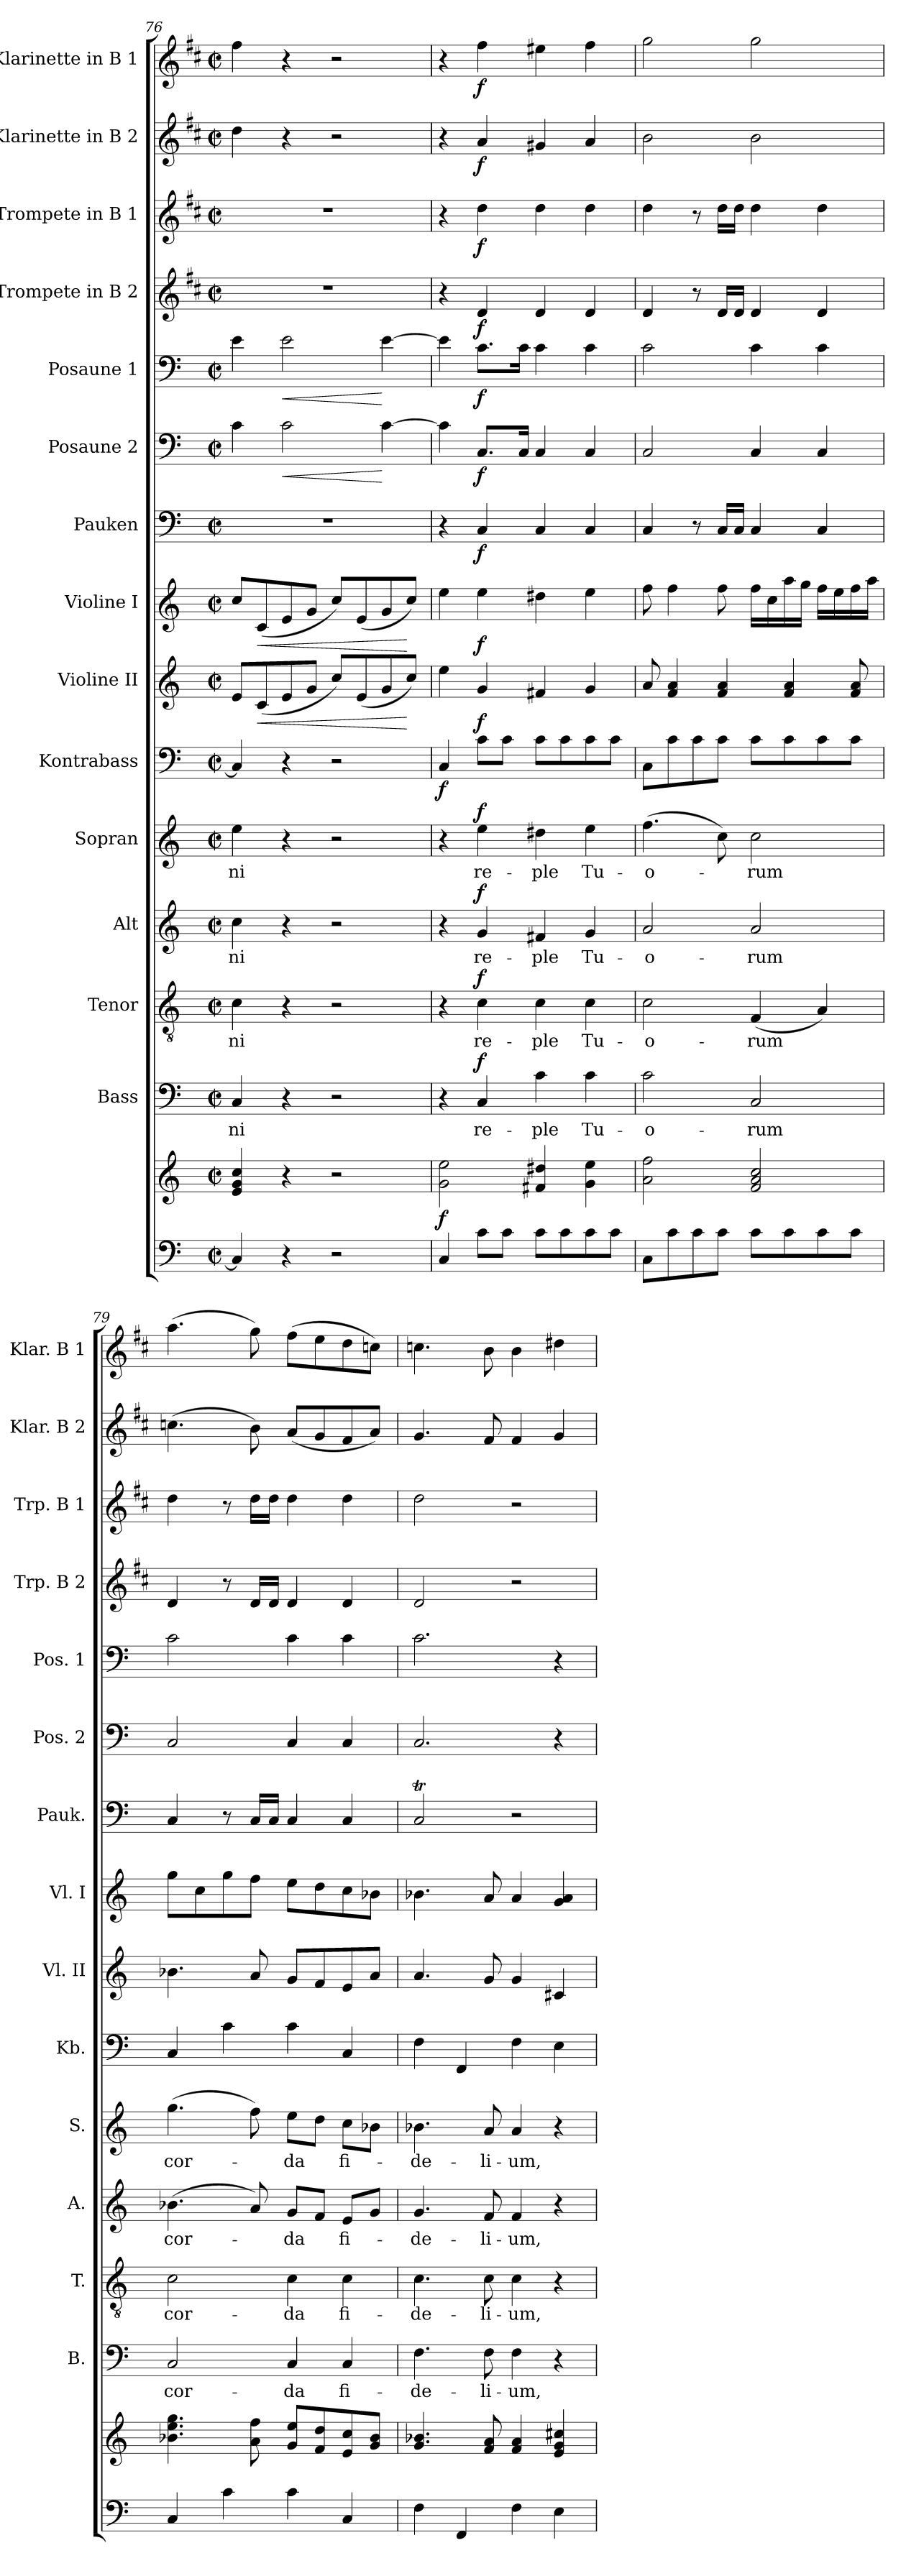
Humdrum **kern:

**kern	**kern	**dynam	**kern	**text	**dynam	**kern	**text	**dynam	**kern	**text	**dynam	**kern	**text	**dynam	**kern	**dynam	**kern	**dynam	**kern	**dynam	**kern	**dynam	**kern	**dynam	**kern	**dynam	**kern	**dynam	**kern	**dynam	**kern	**dynam	**kern	**dynam
*part15	*part15	*part15	*part14	*part14	*part14	*part13	*part13	*part13	*part12	*part12	*part12	*part11	*part11	*part11	*part10	*part10	*part9	*part9	*part8	*part8	*part7	*part7	*part6	*part6	*part5	*part5	*part4	*part4	*part3	*part3	*part2	*part2	*part1	*part1
*staff16	*staff15	*staff15/16	*staff14	*staff14	*staff14	*staff13	*staff13	*staff13	*staff12	*staff12	*staff12	*staff11	*staff11	*staff11	*staff10	*staff10	*staff9	*staff9	*staff8	*staff8	*staff7	*staff7	*staff6	*staff6	*staff5	*staff5	*staff4	*staff4	*staff3	*staff3	*staff2	*staff2	*staff1	*staff1
*	*	*	*I"Bass	*	*	*I"Tenor	*	*	*I"Alt	*	*	*I"Sopran	*	*	*I"Kontrabass	*	*I"Violine II	*	*I"Violine I	*	*I"Pauken	*	*I"Posaune 2	*	*I"Posaune 1	*	*I"Trompete in B 2	*	*I"Trompete in B 1	*	*I"Klarinette in B 2	*	*I"Klarinette in B 1	*
*	*	*	*I'B.	*	*	*I'T.	*	*	*I'A.	*	*	*I'S.	*	*	*I'Kb.	*	*I'Vl. II	*	*I'Vl. I	*	*I'Pauk.	*	*I'Pos. 2	*	*I'Pos. 1	*	*I'Trp. B 2	*	*I'Trp. B 1	*	*I'Klar. B 2	*	*I'Klar. B 1	*
*clefF4	*clefG2	*	*clefF4	*	*	*clefGv2	*	*	*clefG2	*	*	*clefG2	*	*	*clefF4	*	*clefG2	*	*clefG2	*	*clefF4	*	*clefF4	*	*clefF4	*	*clefG2	*	*clefG2	*	*clefG2	*	*clefG2	*
*	*	*	*	*	*	*	*	*	*	*	*	*	*	*	*ITrd7c12	*	*	*	*	*	*	*	*	*	*	*	*ITrd1c2	*	*ITrd1c2	*	*ITrd1c2	*	*ITrd1c2	*
*k[]	*k[]	*	*k[]	*	*	*k[]	*	*	*k[]	*	*	*k[]	*	*	*k[]	*	*k[]	*	*k[]	*	*k[]	*	*k[]	*	*k[]	*	*k[]	*	*k[]	*	*k[]	*	*k[]	*
*C:	*C:	*	*C:	*	*	*C:	*	*	*C:	*	*	*C:	*	*	*C:	*	*C:	*	*C:	*	*C:	*	*C:	*	*C:	*	*C:	*	*C:	*	*C:	*	*C:	*
*M2/2	*M2/2	*	*M2/2	*	*	*M2/2	*	*	*M2/2	*	*	*M2/2	*	*	*M2/2	*	*M2/2	*	*M2/2	*	*M2/2	*	*M2/2	*	*M2/2	*	*M2/2	*	*M2/2	*	*M2/2	*	*M2/2	*
*met(c|)	*met(c|)	*	*met(c|)	*	*	*met(c|)	*	*	*met(c|)	*	*	*met(c|)	*	*	*met(c|)	*	*met(c|)	*	*met(c|)	*	*met(c|)	*	*met(c|)	*	*met(c|)	*	*met(c|)	*	*met(c|)	*	*met(c|)	*	*met(c|)	*
=76	=76	=76	=76	=76	=76	=76	=76	=76	=76	=76	=76	=76	=76	=76	=76	=76	=76	=76	=76	=76	=76	=76	=76	=76	=76	=76	=76	=76	=76	=76	=76	=76	=76	=76
!	!	!	!	!LO:LY:b	!	!	!LO:LY:b	!	!	!LO:LY:b	!	!	!LO:LY:b	!	!	!	!	!	!	!	!	!	!	!	!	!	!	!	!	!	!	!	!	!
4C/]	4e/ 4g/ 4cc/	.	4C/	-ni	.	4c\	-ni	.	4cc\	-ni	.	4ee\	-ni	.	4CC/]	.	8e/L	.	8cc/L	.	1r	.	4c\	.	4e\	.	1r	.	1r	.	4cc\	.	4ee\	.
!	!	!	!	!	!	!	!	!	!	!	!	!	!	!	!	!	!	!LO:HP:b	!	!LO:HP:b	!	!	!	!	!	!	!	!	!	!	!	!	!	!
.	.	.	.	.	.	.	.	.	.	.	.	.	.	.	.	.	(<8c/	<	(<8c/	<	.	.	.	.	.	.	.	.	.	.	.	.	.	.
!	!	!	!	!	!	!	!	!	!	!	!	!	!	!	!	!	!	!	!	!	!	!	!	!LO:HP:b	!	!LO:HP:b	!	!	!	!	!	!	!	!
4r	4r	.	4r	.	.	4r	.	.	4r	.	.	4r	.	.	4r	.	8e/	.	8e/	.	.	.	2c\	<	2e\	<	.	.	.	.	4r	.	4r	.
.	.	.	.	.	.	.	.	.	.	.	.	.	.	.	.	.	8g/J	.	8g/J	.	.	.	.	.	.	.	.	.	.	.	.	.	.	.
2r	2r	.	2r	.	.	2r	.	.	2r	.	.	2r	.	.	2r	.	8cc/L)	.	8cc/L)	.	.	.	.	.	.	.	.	.	.	.	2r	.	2r	.
.	.	.	.	.	.	.	.	.	.	.	.	.	.	.	.	.	(<8e/	.	(<8e/	.	.	.	.	.	.	.	.	.	.	.	.	.	.	.
.	.	.	.	.	.	.	.	.	.	.	.	.	.	.	.	.	8g/	.	8g/	.	.	.	[4c\	[	[4e\	[	.	.	.	.	.	.	.	.
.	.	.	.	.	.	.	.	.	.	.	.	.	.	.	.	.	8cc/J)	[	8cc/J)	[	.	.	.	.	.	.	.	.	.	.	.	.	.	.
=77	=77	=77	=77	=77	=77	=77	=77	=77	=77	=77	=77	=77	=77	=77	=77	=77	=77	=77	=77	=77	=77	=77	=77	=77	=77	=77	=77	=77	=77	=77	=77	=77	=77	=77
!	!	!LO:DY:a=2	!	!	!	!	!	!	!	!	!	!	!	!	!	!LO:DY:b	!	!	!	!	!	!	!	!	!	!	!	!	!	!	!	!	!	!
4C/	2g\ 2ee\	f	4r	.	.	4r	.	.	4r	.	.	4r	.	.	4CC/	f	4ee\	.	4ee\	.	4r	.	4c\]	.	4e\]	.	4r	.	4r	.	4r	.	4r	.
!	!	!	!	!LO:LY:b	!LO:DY:a	!	!LO:LY:b	!LO:DY:a	!	!LO:LY:b	!LO:DY:a	!	!LO:LY:b	!LO:DY:a	!	!	!	!LO:DY:b	!	!LO:DY:b	!	!LO:DY:b	!	!LO:DY:b	!	!LO:DY:b	!	!LO:DY:b	!	!LO:DY:b	!	!LO:DY:b	!	!LO:DY:b
8c\L	.	.	4C/	re-	f	4c\	re-	f	4g/	re-	f	4ee\	re-	f	8C\L	.	4g/	f	4ee\	f	4C/	f	8.C/L	f	8.c\L	f	4c/	f	4cc\	f	4g/	f	4ee\	f
8c\J	.	.	.	.	.	.	.	.	.	.	.	.	.	.	8C\J	.	.	.	.	.	.	.	.	.	.	.	.	.	.	.	.	.	.	.
.	.	.	.	.	.	.	.	.	.	.	.	.	.	.	.	.	.	.	.	.	.	.	16C/Jk	.	16c\Jk	.	.	.	.	.	.	.	.	.
!	!	!	!	!LO:LY:b	!	!	!LO:LY:b	!	!	!LO:LY:b	!	!	!LO:LY:b	!	!	!	!	!	!	!	!	!	!	!	!	!	!	!	!	!	!	!	!	!
8c\L	4f#X/ 4dd#X/	.	4c\	-ple	.	4c\	-ple	.	4f#X/	-ple	.	4dd#X\	-ple	.	8C\L	.	4f#X/	.	4dd#X\	.	4C/	.	4C/	.	4c\	.	4c/	.	4cc\	.	4f#X/	.	4dd#X\	.
8c\	.	.	.	.	.	.	.	.	.	.	.	.	.	.	8C\	.	.	.	.	.	.	.	.	.	.	.	.	.	.	.	.	.	.	.
!	!	!	!	!LO:LY:b	!	!	!LO:LY:b	!	!	!LO:LY:b	!	!	!LO:LY:b	!	!	!	!	!	!	!	!	!	!	!	!	!	!	!	!	!	!	!	!	!
8c\	4g\ 4ee\	.	4c\	Tu-	.	4c\	Tu-	.	4g/	Tu-	.	4ee\	Tu-	.	8C\	.	4g/	.	4ee\	.	4C/	.	4C/	.	4c\	.	4c/	.	4cc\	.	4g/	.	4ee\	.
8c\J	.	.	.	.	.	.	.	.	.	.	.	.	.	.	8C\J	.	.	.	.	.	.	.	.	.	.	.	.	.	.	.	.	.	.	.
!!LO:PB:g=z
=78	=78	=78	=78	=78	=78	=78	=78	=78	=78	=78	=78	=78	=78	=78	=78	=78	=78	=78	=78	=78	=78	=78	=78	=78	=78	=78	=78	=78	=78	=78	=78	=78	=78	=78
!	!	!	!	!LO:LY:b	!	!	!LO:LY:b	!	!	!LO:LY:b	!	!	!LO:LY:b	!	!	!	!	!	!	!	!	!	!	!	!	!	!	!	!	!	!	!	!	!
8C\L	2a\ 2ff\	.	2c\	-o-	.	2c\	-o-	.	2a/	-o-	.	(>4.ff\	-o-	.	8CC\L	.	8a/	.	8ff\	.	4C/	.	2C/	.	2c\	.	4c/	.	4cc\	.	2a\	.	2ff\	.
8c\	.	.	.	.	.	.	.	.	.	.	.	.	.	.	8C\	.	4f/ 4a/	.	4ff\	.	.	.	.	.	.	.	.	.	.	.	.	.	.	.
8c\	.	.	.	.	.	.	.	.	.	.	.	.	.	.	8C\	.	.	.	.	.	8r	.	.	.	.	.	8r	.	8r	.	.	.	.	.
8c\J	.	.	.	.	.	.	.	.	.	.	.	8cc\)	.	.	8C\J	.	4f/ 4a/	.	8ff\	.	16C/LL	.	.	.	.	.	16c/LL	.	16cc\LL	.	.	.	.	.
.	.	.	.	.	.	.	.	.	.	.	.	.	.	.	.	.	.	.	.	.	16C/JJ	.	.	.	.	.	16c/JJ	.	16cc\JJ	.	.	.	.	.
!	!	!	!	!LO:LY:b	!	!	!LO:LY:b	!	!	!LO:LY:b	!	!	!LO:LY:b	!	!	!	!	!	!	!	!	!	!	!	!	!	!	!	!	!	!	!	!	!
8c\L	2f/ 2a/ 2cc/	.	2C/	-rum	.	(<4F/	-rum	.	2a/	-rum	.	2cc\	-rum	.	8C\L	.	.	.	16ff\LL	.	4C/	.	4C/	.	4c\	.	4c/	.	4cc\	.	2a\	.	2ff\	.
.	.	.	.	.	.	.	.	.	.	.	.	.	.	.	.	.	.	.	16cc\	.	.	.	.	.	.	.	.	.	.	.	.	.	.	.
8c\	.	.	.	.	.	.	.	.	.	.	.	.	.	.	8C\	.	4f/ 4a/	.	16aa\	.	.	.	.	.	.	.	.	.	.	.	.	.	.	.
.	.	.	.	.	.	.	.	.	.	.	.	.	.	.	.	.	.	.	16gg\JJ	.	.	.	.	.	.	.	.	.	.	.	.	.	.	.
8c\	.	.	.	.	.	4A/)	.	.	.	.	.	.	.	.	8C\	.	.	.	16ff\LL	.	4C/	.	4C/	.	4c\	.	4c/	.	4cc\	.	.	.	.	.
.	.	.	.	.	.	.	.	.	.	.	.	.	.	.	.	.	.	.	16ee\	.	.	.	.	.	.	.	.	.	.	.	.	.	.	.
8c\J	.	.	.	.	.	.	.	.	.	.	.	.	.	.	8C\J	.	8f/ 8a/	.	16ff\	.	.	.	.	.	.	.	.	.	.	.	.	.	.	.
.	.	.	.	.	.	.	.	.	.	.	.	.	.	.	.	.	.	.	16aa\JJ	.	.	.	.	.	.	.	.	.	.	.	.	.	.	.
=79	=79	=79	=79	=79	=79	=79	=79	=79	=79	=79	=79	=79	=79	=79	=79	=79	=79	=79	=79	=79	=79	=79	=79	=79	=79	=79	=79	=79	=79	=79	=79	=79	=79	=79
!	!	!	!	!LO:LY:b	!	!	!LO:LY:b	!	!	!LO:LY:b	!	!	!LO:LY:b	!	!	!	!	!	!	!	!	!	!	!	!	!	!	!	!	!	!	!	!	!
4C/	4.b-X\ 4.ee\ 4.gg\	.	2C/	cor-	.	2c\	cor-	.	(>4.b-X\	cor-	.	(>4.gg\	cor-	.	4CC/	.	4.b-X\	.	8gg\L	.	4C/	.	2C/	.	2c\	.	4c/	.	4cc\	.	(>4.b-X\	.	(>4.gg\	.
.	.	.	.	.	.	.	.	.	.	.	.	.	.	.	.	.	.	.	8cc\	.	.	.	.	.	.	.	.	.	.	.	.	.	.	.
4c\	.	.	.	.	.	.	.	.	.	.	.	.	.	.	4C\	.	.	.	8gg\	.	8r	.	.	.	.	.	8r	.	8r	.	.	.	.	.
.	8a\ 8ff\	.	.	.	.	.	.	.	8a/)	.	.	8ff\)	.	.	.	.	8a/	.	8ff\J	.	16C/LL	.	.	.	.	.	16c/LL	.	16cc\LL	.	8a\)	.	8ff\)	.
.	.	.	.	.	.	.	.	.	.	.	.	.	.	.	.	.	.	.	.	.	16C/JJ	.	.	.	.	.	16c/JJ	.	16cc\JJ	.	.	.	.	.
!	!	!	!	!LO:LY:b	!	!	!LO:LY:b	!	!	!LO:LY:b	!	!	!LO:LY:b	!	!	!	!	!	!	!	!	!	!	!	!	!	!	!	!	!	!	!	!	!
4c\	8g/ 8ee/L	.	4C/	-da	.	4c\	-da	.	8g/L	-da	.	8ee\L	-da	.	4C\	.	8g/L	.	8ee\L	.	4C/	.	4C/	.	4c\	.	4c/	.	4cc\	.	(<8g/L	.	(>8ee\L	.
.	8f/ 8dd/	.	.	.	.	.	.	.	8f/J	.	.	8dd\J	.	.	.	.	8f/	.	8dd\	.	.	.	.	.	.	.	.	.	.	.	8f/	.	8dd\	.
!	!	!	!	!LO:LY:b	!	!	!LO:LY:b	!	!	!LO:LY:b	!	!	!LO:LY:b	!	!	!	!	!	!	!	!	!	!	!	!	!	!	!	!	!	!	!	!	!
4C/	8e/ 8cc/	.	4C/	fi-	.	4c\	fi-	.	8e/L	fi-	.	8cc\L	fi-	.	4CC/	.	8e/	.	8cc\	.	4C/	.	4C/	.	4c\	.	4c/	.	4cc\	.	8e/	.	8cc\	.
.	8g/ 8b-/J	.	.	.	.	.	.	.	8g/J	.	.	8b-X\J	.	.	.	.	8a/J	.	8b-X\J	.	.	.	.	.	.	.	.	.	.	.	8g/J)	.	8b-X\J)	.
=80	=80	=80	=80	=80	=80	=80	=80	=80	=80	=80	=80	=80	=80	=80	=80	=80	=80	=80	=80	=80	=80	=80	=80	=80	=80	=80	=80	=80	=80	=80	=80	=80	=80	=80
!	!	!	!	!LO:LY:b	!	!	!LO:LY:b	!	!	!LO:LY:b	!	!	!LO:LY:b	!	!	!	!	!	!	!	!	!	!	!	!	!	!	!	!	!	!	!	!	!
4F\	4.g/ 4.b-X/	.	4.F\	-de-	.	4.c\	-de-	.	4.g/	-de-	.	4.b-X\	-de-	.	4FF\	.	4.a/	.	4.b-X\	.	2CT/	.	2.C/	.	2.c\	.	2c/	.	2cc\	.	4.f/	.	4.b-X\	.
4FF/	.	.	.	.	.	.	.	.	.	.	.	.	.	.	4FFF/	.	.	.	.	.	.	.	.	.	.	.	.	.	.	.	.	.	.	.
!	!	!	!	!LO:LY:b	!	!	!LO:LY:b	!	!	!LO:LY:b	!	!	!LO:LY:b	!	!	!	!	!	!	!	!	!	!	!	!	!	!	!	!	!	!	!	!	!
.	8f/ 8a/	.	8F\	-li-	.	8c\	-li-	.	8f/	-li-	.	8a/	-li-	.	.	.	8g/	.	8a/	.	.	.	.	.	.	.	.	.	.	.	8e/	.	8a\	.
!	!	!	!	!LO:LY:b	!	!	!LO:LY:b	!	!	!LO:LY:b	!	!	!LO:LY:b	!	!	!	!	!	!	!	!	!	!	!	!	!	!	!	!	!	!	!	!	!
4F\	4f/ 4a/	.	4F\	-um,	.	4c\	-um,	.	4f/	-um,	.	4a/	-um,	.	4FF\	.	4g/	.	4a/	.	2r	.	.	.	.	.	2r	.	2r	.	4e/	.	4a\	.
4E\	4e/ 4g/ 4cc#X/	.	4r	.	.	4r	.	.	4r	.	.	4r	.	.	4EE\	.	4c#X/	.	4g/ 4a/	.	.	.	4r	.	4r	.	.	.	.	.	4f/	.	4cc#X\	.
=	=	=	=	=	=	=	=	=	=	=	=	=	=	=	=	=	=	=	=	=	=	=	=	=	=	=	=	=	=	=	=	=	=	=
*-	*-	*-	*-	*-	*-	*-	*-	*-	*-	*-	*-	*-	*-	*-	*-	*-	*-	*-	*-	*-	*-	*-	*-	*-	*-	*-	*-	*-	*-	*-	*-	*-	*-	*-
